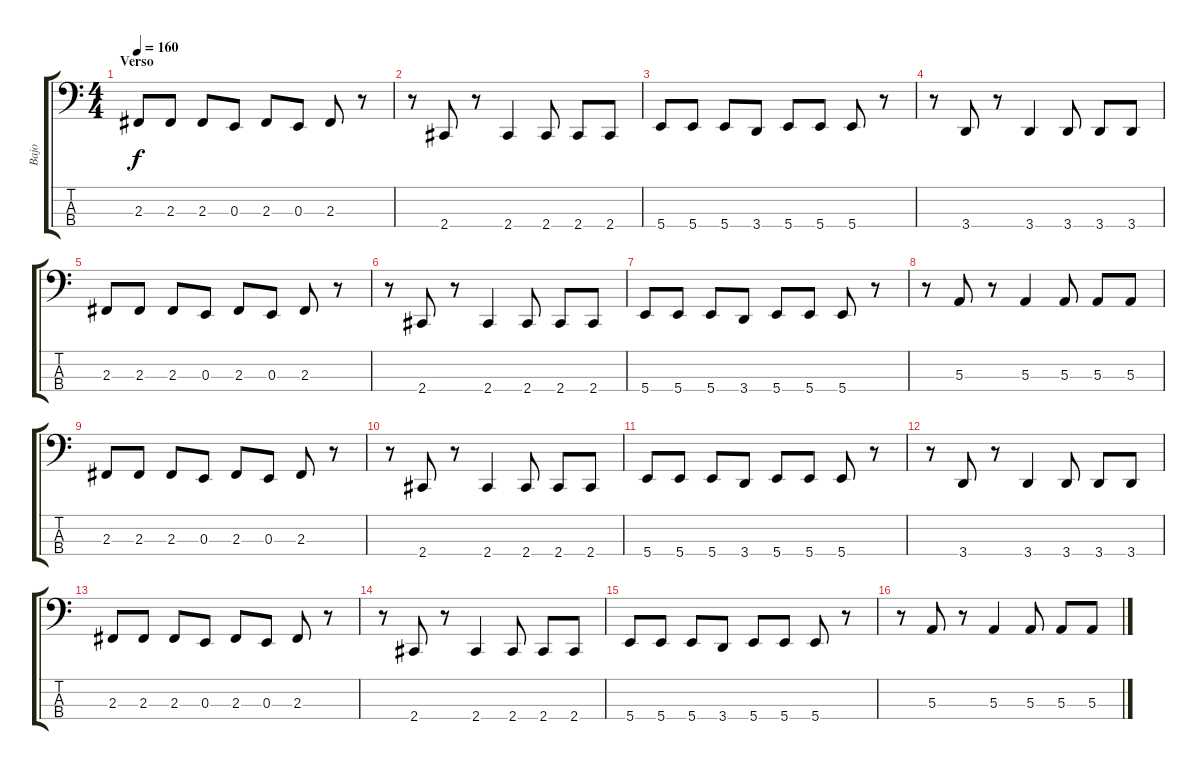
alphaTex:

\track ("Bajo" "Bajo") {instrument electricbasspick}
\staff {score tabs}
\tuning (D2 A1 E1 B0) {hide}
\ts (4 4)
\section ("" "Verso")
\tempo 160
\clef f4
\ks c
2.3.8{dy f} 2.3.8 2.3.8 0.3.8 2.3.8 0.3.8 2.3.8 r.8 |
r.8 2.4.8 r.8 2.4.4 2.4.8 2.4.8 2.4.8 |
5.4.8 5.4.8 5.4.8 3.4.8 5.4.8 5.4.8 5.4.8 r.8 |
r.8 3.4.8 r.8 3.4.4 3.4.8 3.4.8 3.4.8 |
2.3.8 2.3.8 2.3.8 0.3.8 2.3.8 0.3.8 2.3.8 r.8 |
r.8 2.4.8 r.8 2.4.4 2.4.8 2.4.8 2.4.8 |
5.4.8 5.4.8 5.4.8 3.4.8 5.4.8 5.4.8 5.4.8 r.8 |
r.8 5.3.8 r.8 5.3.4 5.3.8 5.3.8 5.3.8 |
2.3.8 2.3.8 2.3.8 0.3.8 2.3.8 0.3.8 2.3.8 r.8 |
r.8 2.4.8 r.8 2.4.4 2.4.8 2.4.8 2.4.8 |
5.4.8 5.4.8 5.4.8 3.4.8 5.4.8 5.4.8 5.4.8 r.8 |
r.8 3.4.8 r.8 3.4.4 3.4.8 3.4.8 3.4.8 |
2.3.8 2.3.8 2.3.8 0.3.8 2.3.8 0.3.8 2.3.8 r.8 |
r.8 2.4.8 r.8 2.4.4 2.4.8 2.4.8 2.4.8 |
5.4.8 5.4.8 5.4.8 3.4.8 5.4.8 5.4.8 5.4.8 r.8 |
r.8 5.3.8 r.8 5.3.4 5.3.8 5.3.8 5.3.8
